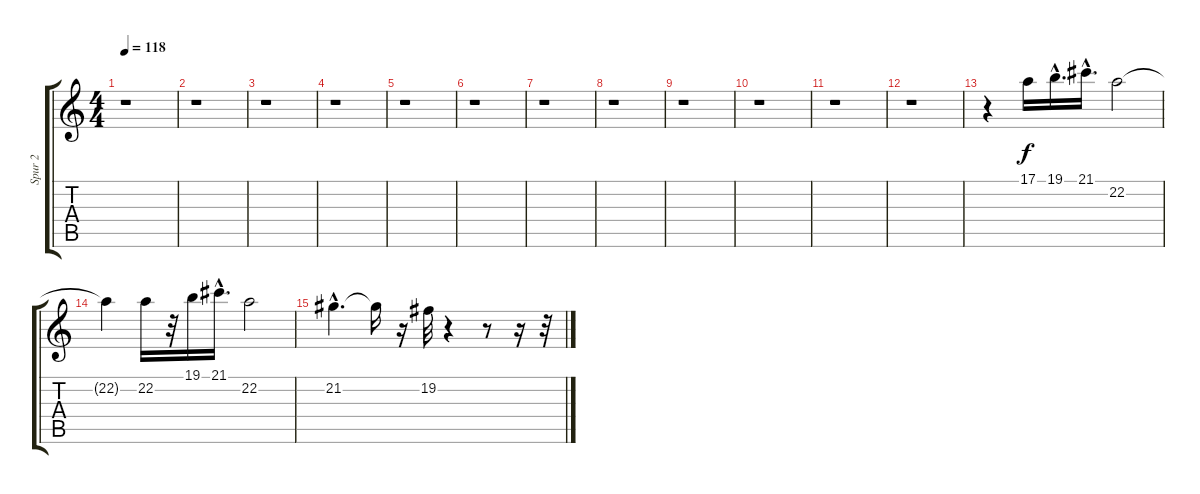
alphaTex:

\track ("Spur 2" "Spur 2") {instrument brasssection}
\staff {score tabs}
\tuning (E4 B3 G3 D3 A2 E2) {hide}
\ts (4 4)
\tempo 118
\clef g2
\ks c
r.1{dy f} |
r.1 |
r.1 |
r.1 |
r.1 |
r.1 |
r.1 |
r.1 |
r.1 |
r.1 |
r.1 |
r.1 |
r.4 17.1.16{volume 7} 19.1{hac}.16{d} 21.1{hac}.16{d} 22.2.2 |
22.2{t}.4 22.2.16 r.32 19.1.16 21.1{hac}.16{d} 22.2.2 |
21.2{hac}.4{d} 21.2{t}.16 r.16 19.2.32 r.4 r.8 r.16 r.32
